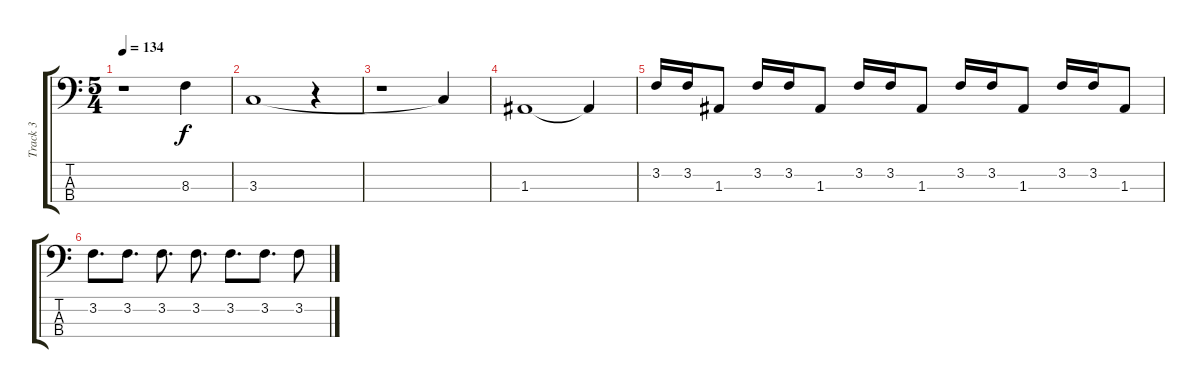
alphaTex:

\track ("Track 3" "Track 3") {instrument electricbassfinger}
\staff {score tabs}
\tuning (G2 D2 A1 E1) {hide}
\ts (5 4)
\tempo 134
\clef f4
\ks c
r.1{dy f} 8.3{t}.4 |
3.3.1 r.4 |
r.1 3.3{t}.4 |
1.3.1{volume 0} 1.3{t}.4 |
3.2.16 3.2.16 1.3.8 3.2.16 3.2.16 1.3.8 3.2.16 3.2.16 1.3.8 3.2.16 3.2.16 1.3.8 3.2.16 3.2.16 1.3.8 |
3.2.8{d} 3.2.8{d} 3.2.8{d} 3.2.8{d} 3.2.8{d} 3.2.8{d} 3.2.8
